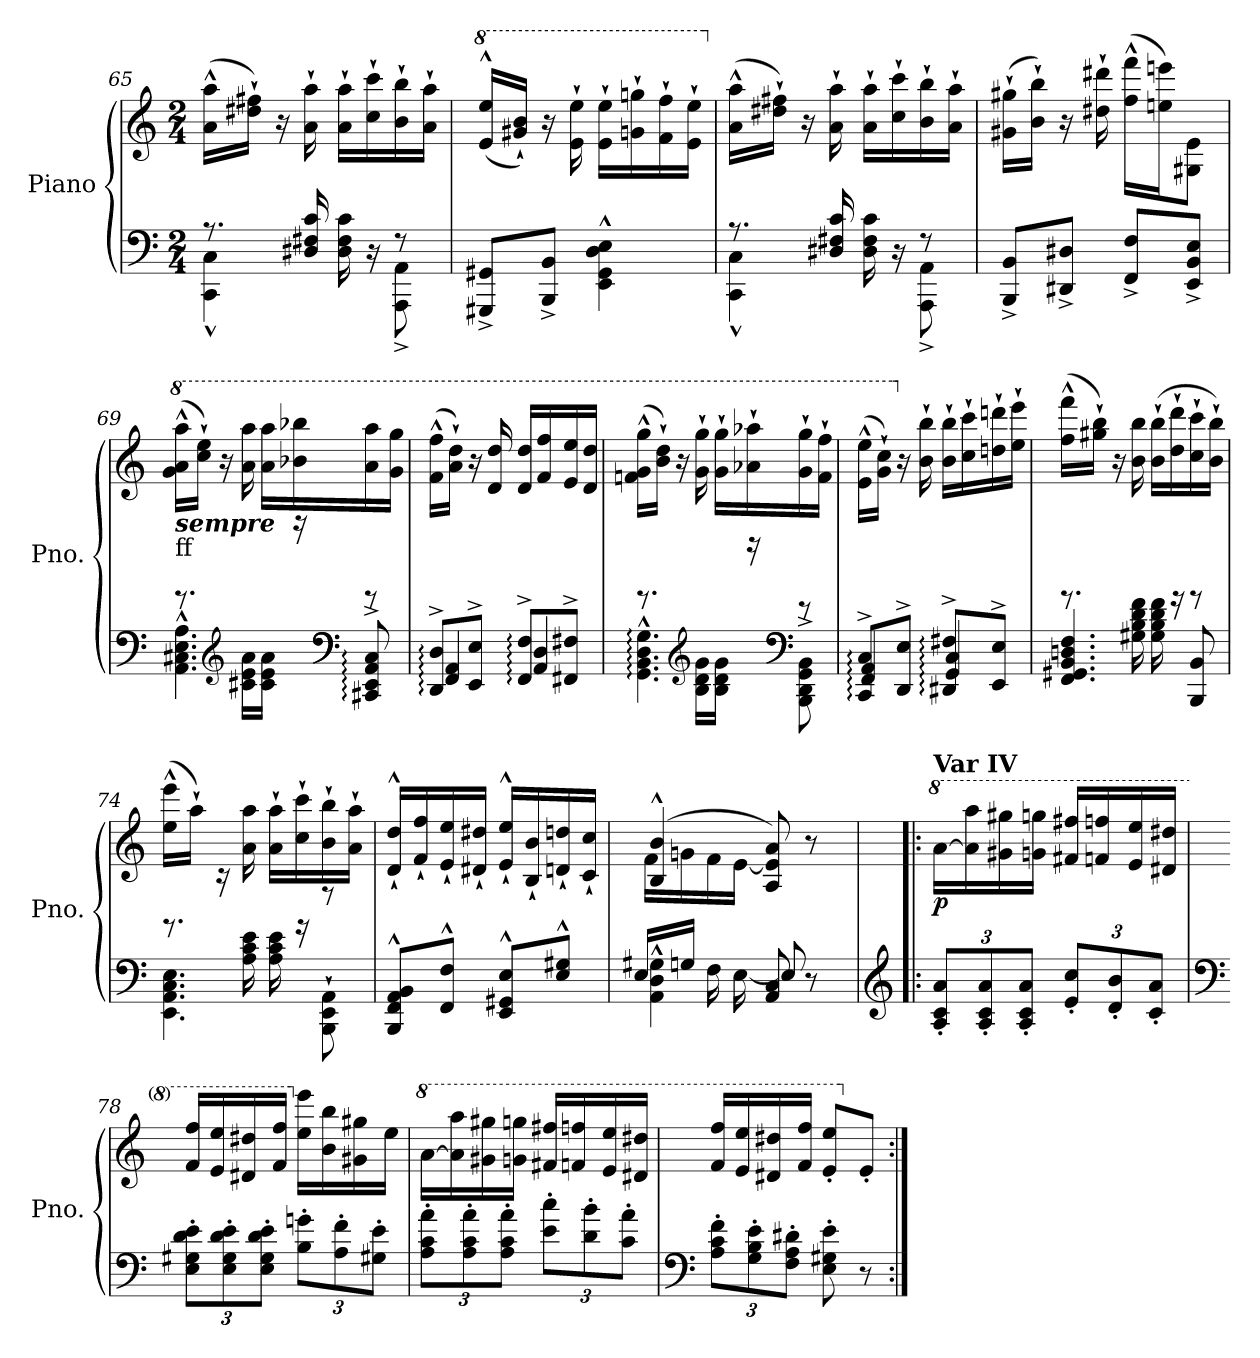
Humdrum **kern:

**kern	**kern	**dynam
*part1	*part1	*part1
*staff2	*staff1	*staff1/2
*I"Piano	*	*
*I'Pno.	*	*
*clefF4	*clefG2	*
*k[]	*k[]	*
*M2/4	*M2/4	*
=65	=65	=65
*^	*	*
8.r	4CC\^^ 4C\^^	(>16a\^^ 16aa\^^LL	.
.	.	16dd#X\` 16ff#X\`JJ)	.
.	.	16r	.
16D#X/ 16F#X/ 16c/	.	16a\` 16aa\`	.
16D#\ 16F#\ 16c\	8ryy	16a\` 16aa\`LL	.
16r	.	16cc\` 16ccc\`	.
8r	8AAA\^ 8AA\^	16b\` 16bb\`	.
.	.	16a\` 16aa\`JJ	.
*v	*v	*	*
=66	=66	=66
*	*8va	*
8GGG#X/^ 8GG#X/^L	(<16ee/^^ 16eee/^^LL	.
.	16gg#X/` 16bb/`JJ)	.
8BBB/^ 8BB/^J	16r	.
.	16ee\` 16eee\`	.
4EE\^^ 4GG#\^^ 4D\^^ 4E\^^	16ee\` 16eee\`LL	.
.	16ggn\` 16gggn\`	.
.	16ff\` 16fff\`	.
.	16ee\` 16eee\`JJ	.
=67	=67	=67
*^	*	*
*	*	*X8va	*
8.r	4CC\^^ 4C\^^	(>16a\^^ 16aa\^^LL	.
.	.	16dd#X\` 16ff#X\`JJ)	.
.	.	16r	.
16D#X/ 16F#X/ 16c/	.	16a\` 16aa\`	.
16D#\ 16F#\ 16c\	8ryy	16a\` 16aa\`LL	.
16r	.	16cc\` 16ccc\`	.
8r	8AAA\^ 8AA\^	16b\` 16bb\`	.
.	.	16a\` 16aa\`JJ	.
*v	*v	*	*
!!LO:PB:g=z
=68	=68	=68
8BBB/^ 8BB/^L	(>16g#X\` 16gg#X\`LL	.
.	16b\` 16bb\`JJ)	.
8DD#X/^ 8D#X/^J	16r	.
.	16dd#X\` 16ddd#X\`	.
8FF/^ 8F/^L	(>16ff\^^ 16fff\^^LL	.
.	16een\ 16eeen\J)	.
8EE/^ 8BB/^ 8E/^J	8G#X/ 8e/J	.
=69	=69	=69
*^	*	*
*	*	*8va	*
!	!	!LO:TX:b:Bi:t=sempre	!
!	!	!LO:TX:b:t=ff	!
4.AA\^^ 4.C#X\^^ 4.E\^^ 4.A\^^	8.rg	(>16gg\^^ 16aa\^^ 16aaa\^^LL	.
.	.	16ccc\` 16eee\`JJ)	.
.	.	16r	.
*clefG2	*	*	*
.	16c#X\ 16e\ 16a\LL	16aa\ 16aaa\	.
.	16c#\ 16e\ 16a\JJ	16aa\ 16aaa\LL	.
.	16reeeee	16bb-X\ 16bbb-X\	.
*clefF4	*	*	*
8CC#X/:^ 8EE/:^ 8AA/:^ 8C#/:^	8rg	16aa\ 16aaa\	.
.	.	16gg\ 16ggg\JJ	.
=70	=70	=70	=70
8DD/:^ 8D/:^L	4FF/ 4AA/	(>16ff\^^ 16fff\^^LL	.
.	.	16aa\` 16ddd\`JJ)	.
8EE/^ 8E/^J	.	16r	.
.	.	16dd/ 16ddd/	.
8FF/:^ 8F/:^L	4AA/ 4D/	16dd/ 16ddd/LL	.
.	.	16ff/ 16fff/	.
8FF#X/^ 8F#X/^J	.	16ee/ 16eee/	.
.	.	16dd/ 16ddd/JJ	.
=71	=71	=71	=71
4.GG\:^^ 4.BB\:^^ 4.D\:^^ 4.G\:^^	8.rg	(>16ffn\^^ 16gg\^^ 16ggg\^^LL	.
.	.	16bb\` 16ddd\`JJ)	.
.	.	16r	.
*clefG2	*	*	*
.	16B\ 16d\ 16g\LL	16gg\` 16ggg\`	.
.	16B\ 16d\ 16g\JJ	16gg\` 16ggg\`LL	.
.	16raaaa	16aa-X\` 16aaa-X\`	.
*clefF4	*	*	*
8BBB\^ 8DD\^ 8GG\^ 8BB\^	8re	16gg\` 16ggg\`	.
.	.	16ff\` 16fff\`JJ	.
!!LO:LB:g=z
=72	=72	=72	=72
8CC/:^ 8C/:^L	4FF/ 4AA/	(>16ee\^^ 16eee\^^LL	.
.	.	16gg\` 16ccc\`JJ)	.
*	*	*X8va	*
8DD/^ 8E/^J	.	16r	.
.	.	16b\` 16bb\`	.
8DD#X/:^ 8F#X/:^L	4GG/ 4C/	16b\` 16bb\`LL	.
.	.	16cc\` 16ccc\`	.
8EE/^ 8E/^J	.	16ddn\` 16dddn\`	.
.	.	16ee\` 16eee\`JJ	.
=73	=73	=73	=73
4.FF/ 4.GG#X/ 4.BB/ 4.Dn/ 4.F/	8.rg	(>16ff\^^ 16fff\^^LL	.
.	.	16gg#X\` 16bb\`JJ)	.
.	.	16r	.
.	16G#X\ 16B\ 16d\ 16f\	16b\ 16bb\	.
.	16G#\ 16B\ 16d\ 16f\	(>16b\` 16bb\`LL	.
.	16rg	16dd\` 16ddd\`	.
8BBB/ 8BB/	8rg	16cc\` 16ccc\`	.
.	.	16b\` 16bb\`JJ)	.
=74	=74	=74	=74
4.EE\ 4.AA\ 4.C\ 4.E\	8.rg	(>16ee\^^ 16eee\^^LL	.
.	.	16aa`\JJ)	.
.	.	16rc	.
.	16A\ 16c\ 16e\	16a\ 16aa\	.
.	16A\ 16c\ 16e\	16a\` 16aa\`LL	.
.	16rg	16cc\` 16ccc\`	.
8BBB\` 8EE\` 8AA\`	8rff	16b\` 16bb\`	.
.	.	16a\` 16aa\`JJ	.
*v	*v	*	*
=75	=75	=75
8BBB/^^ 8FF/^^ 8AA/^^ 8BB/^^L	16d/^^` 16dd/^^`LL	.
.	16f/` 16ff/`	.
8FF/^^ 8F/^^J	16e/` 16ee/`	.
.	16d#X/` 16dd#X/`JJ	.
8EE/^^ 8GG#X/^^ 8E/^^L	16e/^^` 16ee/^^`LL	.
.	16B/` 16b/`	.
8E/^^ 8G#X/^^J	16dn/` 16ddn/`	.
.	16c/` 16cc/`JJ	.
=76	=76	=76
*^	*^	*
*	*^	*	*	*
4AA\^^ 4D\^^ 4G#X\^^	16E/LL	8ryy	(>4B/^^ 4b/^^	16f\LL	.
.	16Gn/JJ	.	.	16gn\	.
.	16ryy	16F\	.	16f\	.
.	[16E\	4ryy	.	[16e\JJ	.
8AA/ 8C/	8E/]	.	8A/ 8e/] 8a/)	4ryy	.
8r	8ryy	.	8r	.	.
.	.	16ryy	.	.	.
*v	*v	*v	*	*	*
*	*v	*v	*
!!LO:LB:g=z
=77!|:	=77!|:	=77!|:
*clefG2	*	*
*Xbrackettup	*	*
*	*8va	*
*^	*	*
*	*^	*	*
!	!	!	!LO:TX:a:B:t=Var IV	!
!	!	!	!	!LO:DY:b
*v	*v	*v	*	*
12A/' 12c/' 12a/'L	[16aa\LL	p
.	16aa\] 16aaa\	.
12A/' 12c/' 12a/'	.	.
.	16gg#X\ 16ggg#X\	.
12A/' 12c/' 12a/'J	.	.
.	16ggn\ 16gggn\JJ	.
12e/' 12cc/'L	16ff#X/ 16fff#X/LL	.
.	16ffn/ 16fffn/	.
12d/' 12b/'	.	.
.	16ee/ 16eee/	.
12c/' 12a/'J	.	.
.	16dd#X/ 16ddd#X/JJ	.
=78	=78	=78
*clefF4	*	*
12E\' 12G#X\' 12d\' 12e\'L	16ff/ 16fff/LL	.
.	16ee/ 16eee/	.
12E\' 12G#\' 12d\' 12e\'	.	.
.	16dd#X/ 16ddd#X/	.
12E\' 12G#\' 12d\' 12e\'J	.	.
.	16ff/ 16fff/JJ	.
*	*X8va	*
12B\' 12gn\'L	16ee\ 16eee\LL	.
.	16b\ 16bb\	.
12A\' 12f\'	.	.
.	16g#X\ 16gg#X\	.
12G#X\' 12e\'J	.	.
.	16ee\JJ	.
=79	=79	=79
*	*8va	*
12A\' 12c\' 12a\'L	[16aa\LL	.
.	16aa\] 16aaa\	.
12A\' 12c\' 12a\'	.	.
.	16gg#X\ 16ggg#X\	.
12A\' 12c\' 12a\'J	.	.
.	16ggn\ 16gggn\JJ	.
12e\' 12cc\'L	16ff#X/ 16fff#X/LL	.
.	16ffn/ 16fffn/	.
12d\' 12b\'	.	.
.	16ee/ 16eee/	.
12c\' 12a\'J	.	.
.	16dd#X/ 16ddd#X/JJ	.
=80	=80	=80
*clefF4	*	*
12A\' 12c\' 12f\'L	16ff/ 16fff/LL	.
.	16ee/ 16eee/	.
12G\' 12B\' 12e\'	.	.
.	16dd#X/ 16ddd#X/	.
12F\' 12A\' 12d#X\'J	.	.
.	16ff/ 16fff/JJ	.
8E\' 8G#X\' 8e\'	8ee/' 8eee/'L	.
*	*X8va	*
8r	8e'/J	.
=:|!	=:|!	=:|!
*-	*-	*-
